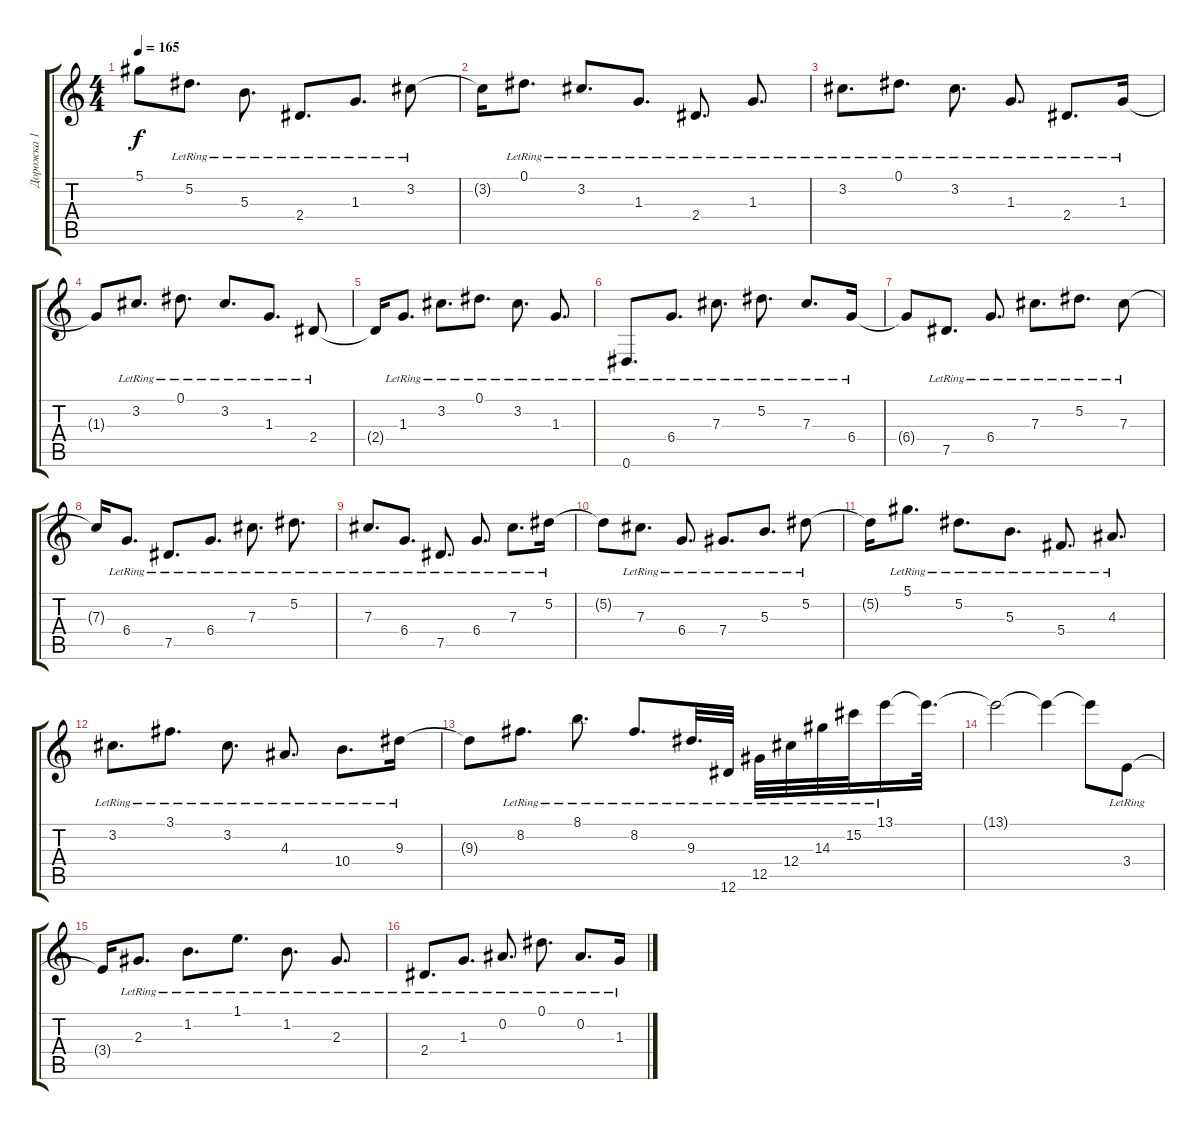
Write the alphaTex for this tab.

\track ("Дорожка 1" "Дорожка 1") {instrument acousticguitarsteel}
\staff {score tabs}
\tuning (Eb4 Bb3 Gb3 Db3 Ab2 Eb2) {hide}
\ts (4 4)
\tempo 165
\clef g2
\ks c
5.1{t}.8{dy f} 5.2{lr}.8{d} 5.3{lr}.8{d} 2.4{lr}.8{d} 1.3{lr}.8{d} 3.2{lr}.8 |
3.2{t}.16 0.1{lr}.8{d} 3.2{lr}.8{d} 1.3{lr}.8{d} 2.4{lr}.8{d} 1.3{lr}.8{d} |
3.2{lr}.8{d} 0.1{lr}.8{d} 3.2{lr}.8{d} 1.3{lr}.8{d} 2.4{lr}.8{d} 1.3{lr}.16 |
1.3{t}.8 3.2{lr}.8{d} 0.1{lr}.8{d} 3.2{lr}.8{d} 1.3{lr}.8{d} 2.4{lr}.8 |
2.4{t}.16 1.3{lr}.8{d} 3.2{lr}.8{d} 0.1{lr}.8{d} 3.2{lr}.8{d} 1.3{lr}.8{d} |
0.6{lr}.8{d} 6.4{lr}.8{d} 7.3{lr}.8{d} 5.2{lr}.8{d} 7.3{lr}.8{d} 6.4{lr}.16 |
6.4{t}.8 7.5{lr}.8{d} 6.4{lr}.8{d} 7.3{lr}.8{d} 5.2{lr}.8{d} 7.3{lr}.8 |
7.3{t}.16 6.4{lr}.8{d} 7.5{lr}.8{d} 6.4{lr}.8{d} 7.3{lr}.8{d} 5.2{lr}.8{d} |
7.3{lr}.8{d} 6.4{lr}.8{d} 7.5{lr}.8{d} 6.4{lr}.8{d} 7.3{lr}.8{d} 5.2{lr}.16 |
5.2{t}.8 7.3{lr}.8{d} 6.4{lr}.8{d} 7.4{lr}.8{d} 5.3{lr}.8{d} 5.2{lr}.8 |
5.2{t}.16 5.1{lr}.8{d} 5.2{lr}.8{d} 5.3{lr}.8{d} 5.4{lr}.8{d} 4.3{lr}.8{d} |
3.2{lr}.8{d} 3.1{lr}.8{d} 3.2{lr}.8{d} 4.3{lr}.8{d} 10.4{lr}.8{d} 9.3{lr}.16 |
9.3{t}.8 8.2{lr}.8{d} 8.1{lr}.8{d} 8.2{lr}.8{d} 9.3{lr}.32{d} 12.6{lr}.32 12.5{lr}.32 12.4{lr}.32 14.3{lr}.32 15.2{lr}.32 13.1{lr}.16 13.1{t}.32{d} |
13.1{t}.2 13.1{t}.4 13.1{t}.8 3.4{lr}.8 |
3.4{t}.16 2.3{lr}.8{d} 1.2{lr}.8{d} 1.1{lr}.8{d} 1.2{lr}.8{d} 2.3{lr}.8{d} |
2.4{lr}.8{d} 1.3{lr}.8{d} 0.2{lr}.8{d} 0.1{lr}.8{d} 0.2{lr}.8{d} 1.3{lr}.16
